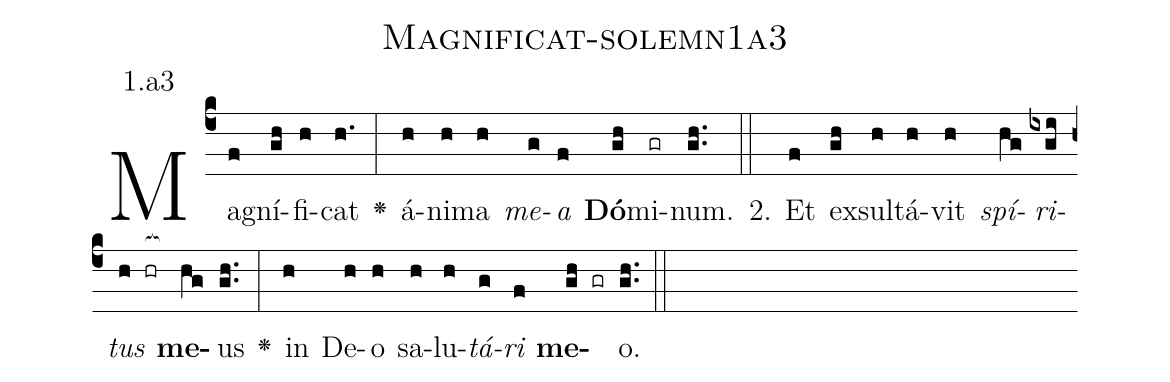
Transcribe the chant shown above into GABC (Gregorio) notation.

name: Magnificat-solemn1a3;
annotation: 1.a3;
%%
(c4)Ma(f)gní(gh)fi(h)cat(h.) <v>\greheightstar</v>(:) á(h)ni(h)ma(h) <i>me</i>(g)<i>a</i>(f) <b>Dó</b>(gh)mi(gr)num.(gh..) (::)
2. Et(f) ex(gh)sul(h)tá(h)vit(h) <i>spí</i>(hg)<i>ri</i>(ixgi)<i>tus</i>(h hr[ocb:1{]) <b>me</b>(hg[ocb:0}])us(gh..) <v>\greheightstar</v>(:) in(h) De(h)o(h) sa(h)lu(h)<i>tá</i>(g)<i>ri</i>(f) <b>me</b>(gh gr)o.(gh..) (::)


%E(h) u(h) o(g) u(f) a(gh) e.(gh..) (::)
